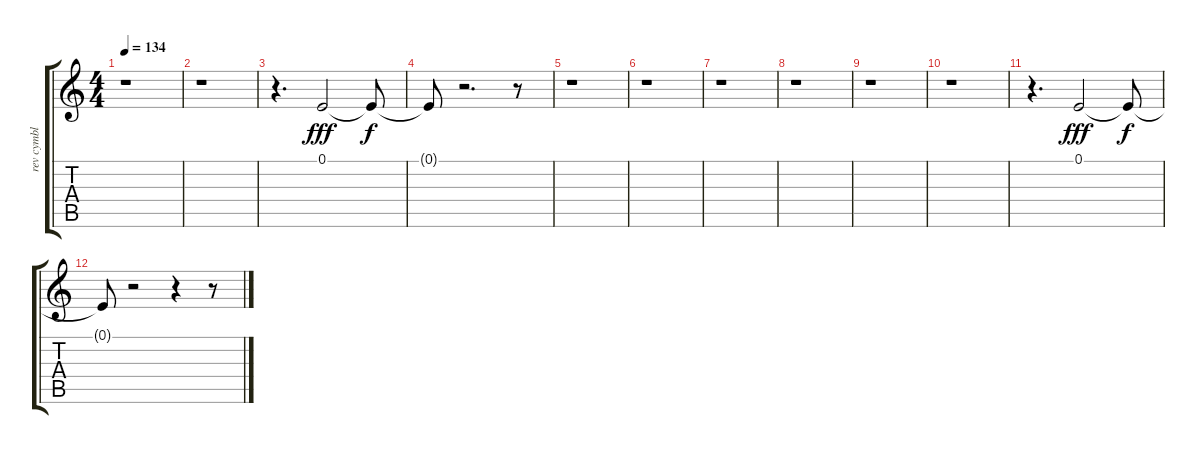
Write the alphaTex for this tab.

\track ("rev cymbl" "rev cymbl") {instrument reversecymbal}
\staff {score tabs}
\tuning (E4 B3 G3 D3 A2 E2) {hide}
\ts (4 4)
\tempo 134
\clef g2
\ks c
r.1{dy f} |
r.1 |
r.4{d} 0.1.2{dy fff} 0.1{t}.8{dy f} |
0.1{t}.8 r.2{d} r.8 |
r.1 |
r.1 |
r.1 |
r.1 |
r.1 |
r.1 |
r.4{d} 0.1.2{dy fff} 0.1{t}.8{dy f} |
0.1{t}.8 r.2 r.4 r.8
